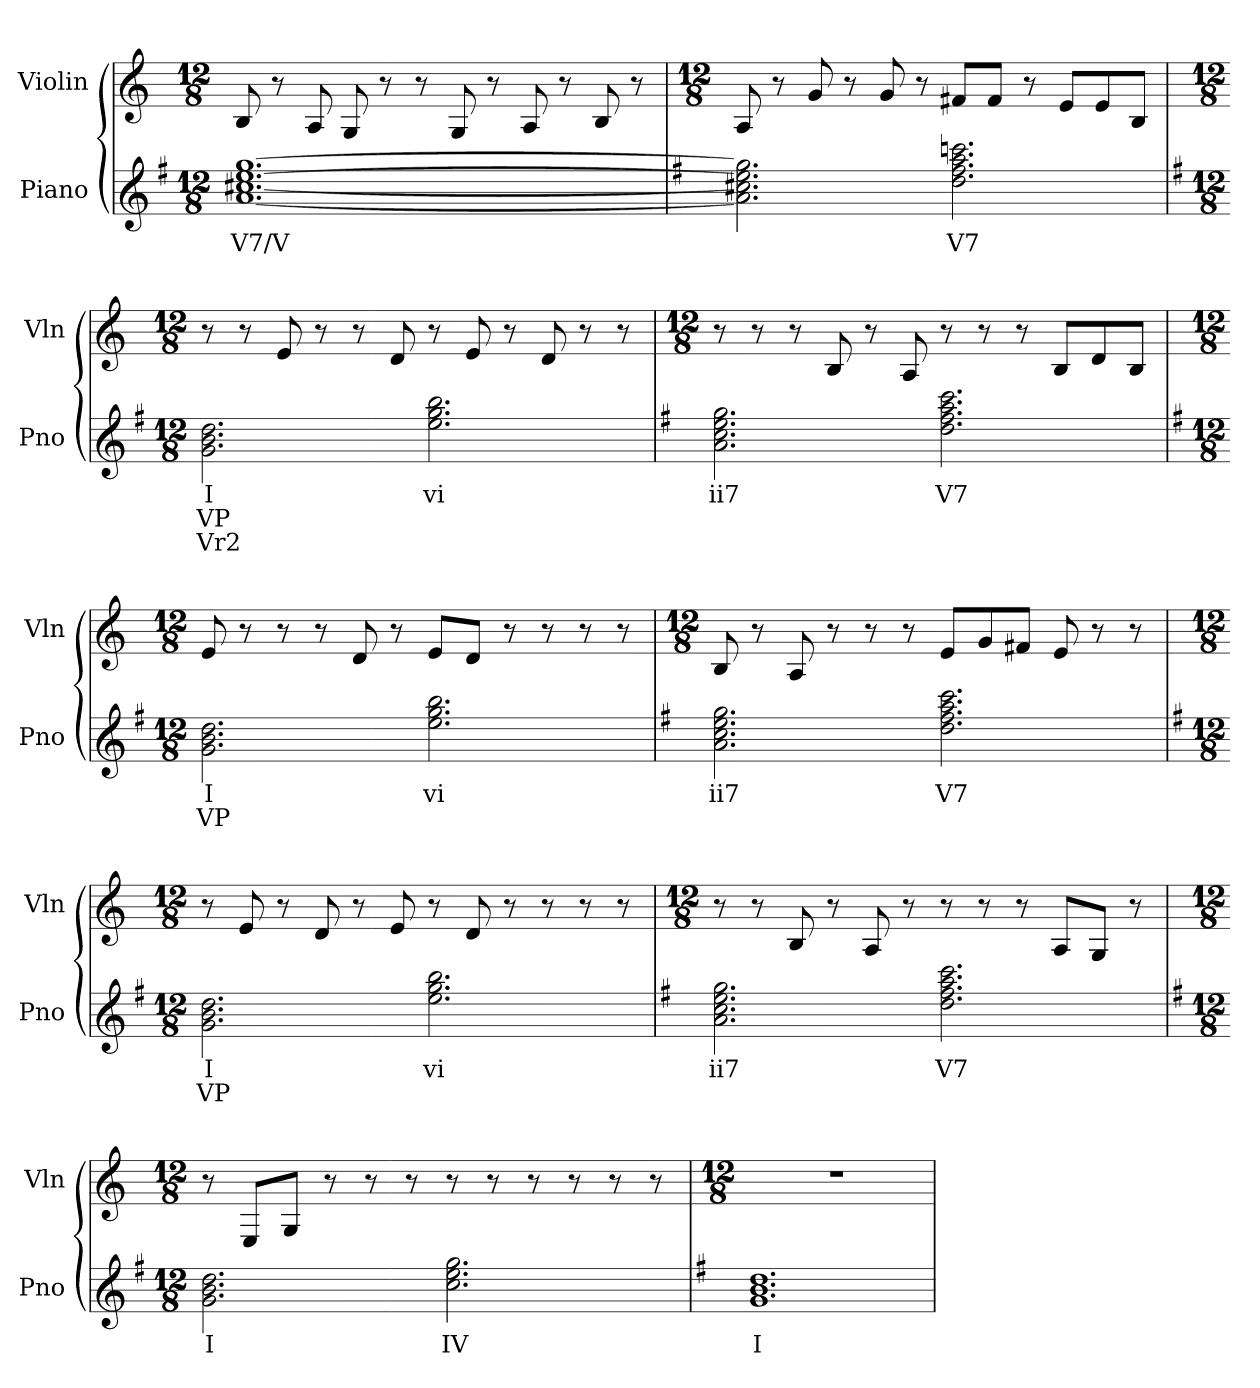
**kern	**text	**text	**text	**kern
*part2	*part2	*part2	*part2	*part1
*staff2	*staff2	*staff2	*staff2	*staff1
*I"Piano	*	*	*	*I"Violin
*I'Pno	*	*	*	*I'Vln
*k[f#]	*	*	*	*
*G:	*	*	*	*
*M12/8	*	*	*	*M12/8
=	=	=	=	=
[1.a [1.cc#X [1.ee [1.gg	V7/V	.	.	8B
.	.	.	.	8r
.	.	.	.	8A
.	.	.	.	8G
.	.	.	.	8r
.	.	.	.	8r
.	.	.	.	8G
.	.	.	.	8r
.	.	.	.	8A
.	.	.	.	8r
.	.	.	.	8B
.	.	.	.	8r
=	=	=	=	=
*k[f#]	*	*	*	*
*G:	*	*	*	*
*	*	*	*	*M12/8
2.a] 2.cc#X] 2.ee] 2.gg]	.	.	.	8A
.	.	.	.	8r
.	.	.	.	8g
.	.	.	.	8r
.	.	.	.	8g
.	.	.	.	8r
2.dd 2.ff# 2.aa 2.cccn	V7	.	.	8f#XL
.	.	.	.	8f#J
.	.	.	.	8r
.	.	.	.	8eL
.	.	.	.	8e
.	.	.	.	8BJ
=	=	=	=	=
*k[f#]	*	*	*	*
*G:	*	*	*	*
*M12/8	*	*	*	*M12/8
2.g 2.b 2.dd	I	VP	Vr2	8r
.	.	.	.	8r
.	.	.	.	8e
.	.	.	.	8r
.	.	.	.	8r
.	.	.	.	8d
2.ee 2.gg 2.bb	vi	.	.	8r
.	.	.	.	8e
.	.	.	.	8r
.	.	.	.	8d
.	.	.	.	8r
.	.	.	.	8r
=	=	=	=	=
*k[f#]	*	*	*	*
*G:	*	*	*	*
*	*	*	*	*M12/8
2.a 2.cc 2.ee 2.gg	ii7	.	.	8r
.	.	.	.	8r
.	.	.	.	8r
.	.	.	.	8B
.	.	.	.	8r
.	.	.	.	8A
2.dd 2.ff# 2.aa 2.ccc	V7	.	.	8r
.	.	.	.	8r
.	.	.	.	8r
.	.	.	.	8BL
.	.	.	.	8d
.	.	.	.	8BJ
=	=	=	=	=
*k[f#]	*	*	*	*
*G:	*	*	*	*
*M12/8	*	*	*	*M12/8
2.g 2.b 2.dd	I	VP	.	8e
.	.	.	.	8r
.	.	.	.	8r
.	.	.	.	8r
.	.	.	.	8d
.	.	.	.	8r
2.ee 2.gg 2.bb	vi	.	.	8eL
.	.	.	.	8dJ
.	.	.	.	8r
.	.	.	.	8r
.	.	.	.	8r
.	.	.	.	8r
=	=	=	=	=
*k[f#]	*	*	*	*
*G:	*	*	*	*
*	*	*	*	*M12/8
2.a 2.cc 2.ee 2.gg	ii7	.	.	8B
.	.	.	.	8r
.	.	.	.	8A
.	.	.	.	8r
.	.	.	.	8r
.	.	.	.	8r
2.dd 2.ff# 2.aa 2.ccc	V7	.	.	8eL
.	.	.	.	8g
.	.	.	.	8f#XJ
.	.	.	.	8e
.	.	.	.	8r
.	.	.	.	8r
=	=	=	=	=
*k[f#]	*	*	*	*
*G:	*	*	*	*
*M12/8	*	*	*	*M12/8
2.g 2.b 2.dd	I	VP	.	8r
.	.	.	.	8e
.	.	.	.	8r
.	.	.	.	8d
.	.	.	.	8r
.	.	.	.	8e
2.ee 2.gg 2.bb	vi	.	.	8r
.	.	.	.	8d
.	.	.	.	8r
.	.	.	.	8r
.	.	.	.	8r
.	.	.	.	8r
=	=	=	=	=
*k[f#]	*	*	*	*
*G:	*	*	*	*
*	*	*	*	*M12/8
2.a 2.cc 2.ee 2.gg	ii7	.	.	8r
.	.	.	.	8r
.	.	.	.	8B
.	.	.	.	8r
.	.	.	.	8A
.	.	.	.	8r
2.dd 2.ff# 2.aa 2.ccc	V7	.	.	8r
.	.	.	.	8r
.	.	.	.	8r
.	.	.	.	8AL
.	.	.	.	8GJ
.	.	.	.	8r
=	=	=	=	=
*k[f#]	*	*	*	*
*G:	*	*	*	*
*M12/8	*	*	*	*M12/8
2.g 2.b 2.dd	I	.	.	8r
.	.	.	.	8EL
.	.	.	.	8GJ
.	.	.	.	8r
.	.	.	.	8r
.	.	.	.	8r
2.cc 2.ee 2.gg	IV	.	.	8r
.	.	.	.	8r
.	.	.	.	8r
.	.	.	.	8r
.	.	.	.	8r
.	.	.	.	8r
=	=	=	=	=
*k[f#]	*	*	*	*
*G:	*	*	*	*
*	*	*	*	*M12/8
1.g 1.b 1.dd	I	.	.	1.r
=	=	=	=	=
*-	*-	*-	*-	*-
